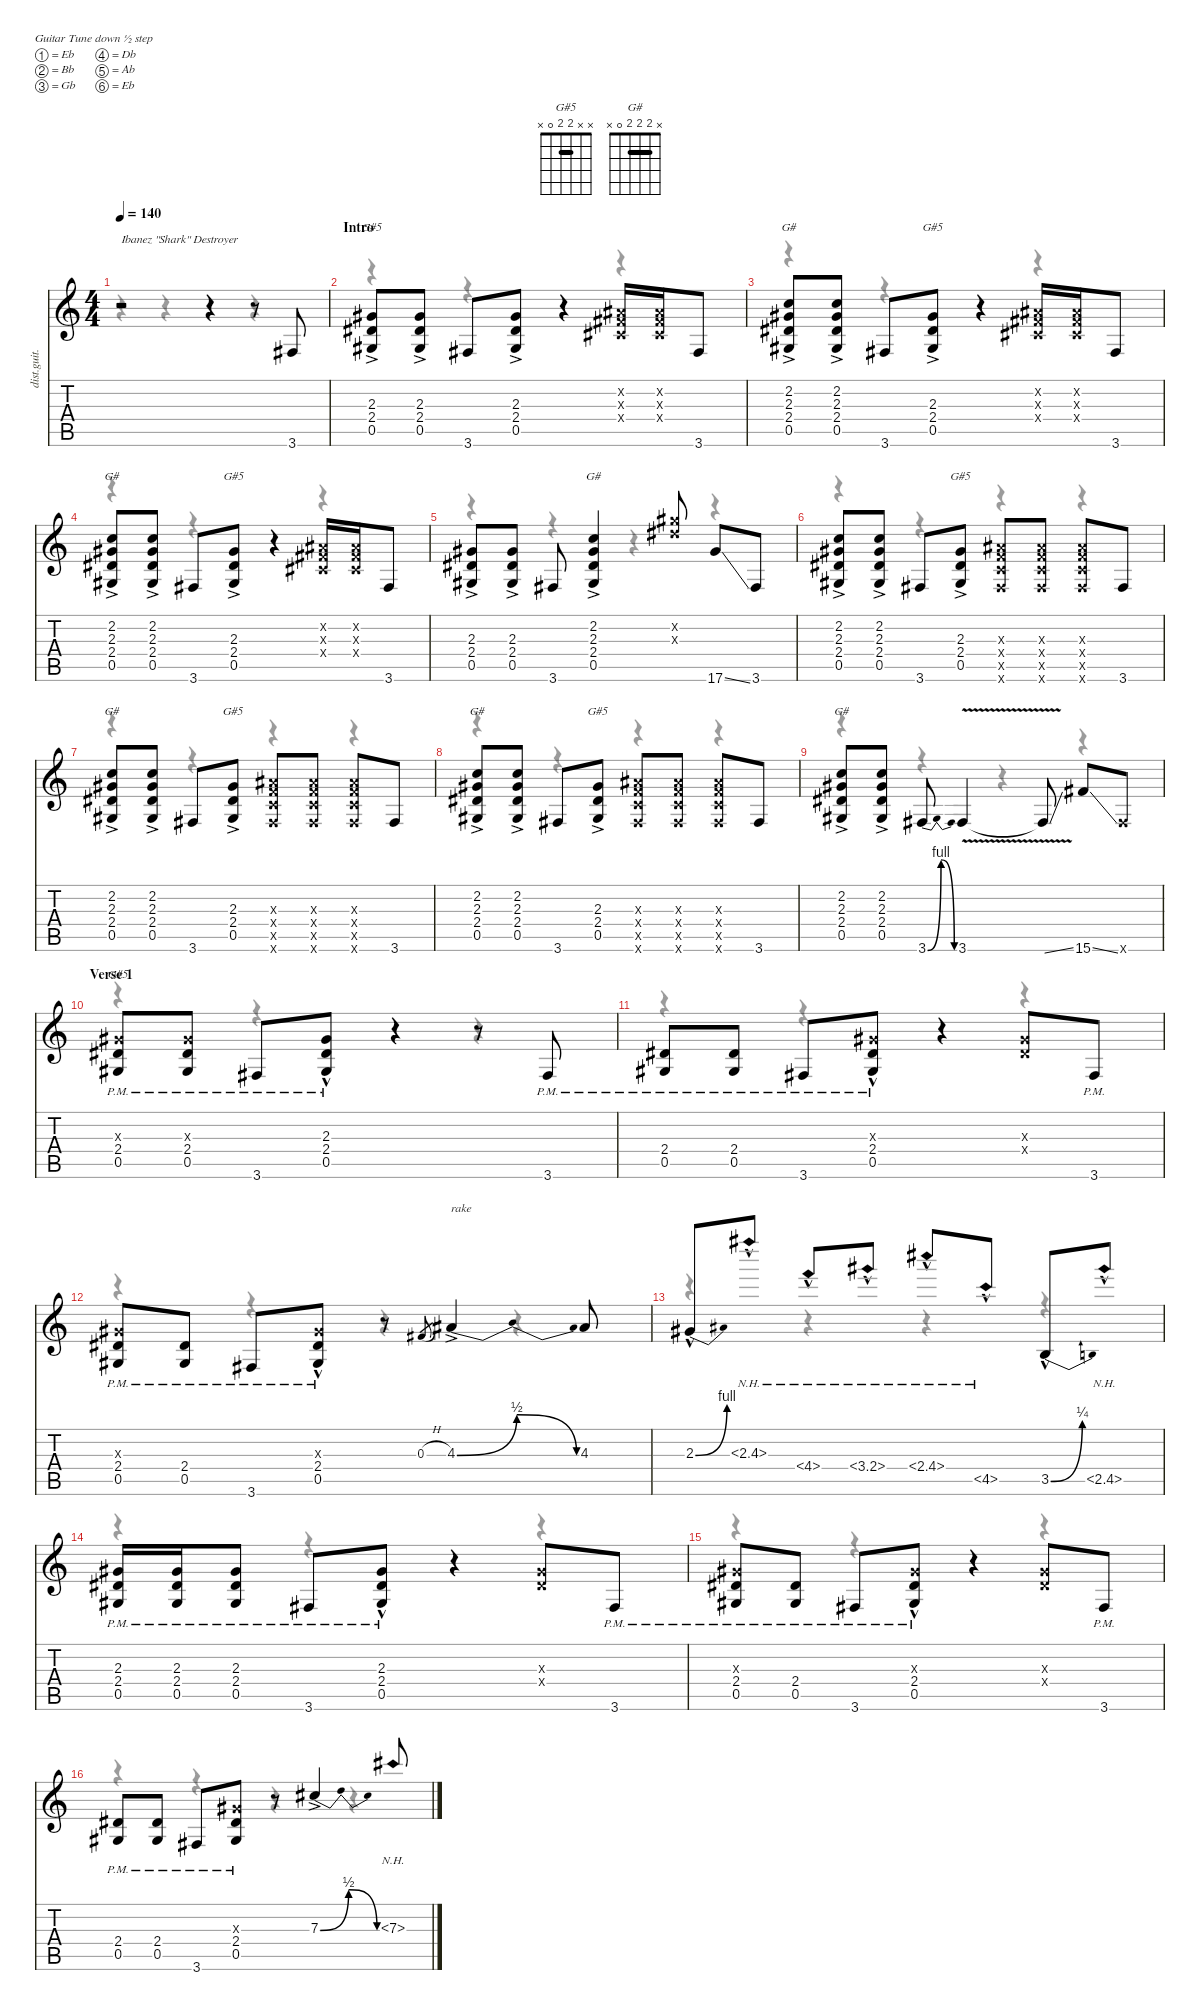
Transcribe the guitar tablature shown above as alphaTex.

\defaultSystemsLayout 4
\hideDynamics
\bracketExtendMode nobrackets
\otherSystemsTrackNameOrientation horizontal
\track ("Eddie Van Halen (Guitar)" "dist.guit.") {instrument distortionguitar}
\staff {score tabs}
\tuning (Eb4 Bb3 Gb3 Db3 Ab2 Eb2)
\chord ("G#5" x x 2 2 0 x) {barre 2}
\chord ("G#" x 2 2 2 0 x) {barre (2 2)}
\voice
\ts (4 4)
\beaming (8 2 2 2 2)
\tempo 140
\clef g2
\ks c
r.2{txt "Ibanez \"Shark\" Destroyer" dy f instrument distortionguitar beam Up} r.4{beam Up} r.8{beam Up} 3.6{acc #}.8{beam Up} |
\section ("" "Intro")
(2.3{ac acc #} 2.4{ac acc #} 0.5{ac acc #}).8{ch "G#5" dy mf beam Up} (2.3{ac acc #} 2.4{ac acc #} 0.5{ac acc #}).8{beam Up} 3.6{acc #}.8{dy f beam Up} (2.3{ac acc #} 2.4{ac acc #} 0.5{ac acc #}).8{dy mf beam Up} r.4{beam Up} (0.2{x acc #} 0.3{x acc #} 0.4{x acc #}).16{dy f beam Up} (0.2{x acc #} 0.3{x acc #} 0.4{x acc #}).16{beam Up} 3.6{acc #}.8{beam Up} |
(2.2 2.3{ac acc #} 2.4{ac acc #} 0.5{ac acc #}).8{ch "G#" beam Up} (2.2 2.3{ac acc #} 2.4{ac acc #} 0.5{ac acc #}).8{beam Up} 3.6{acc #}.8{beam Up} (2.3{ac acc #} 2.4{ac acc #} 0.5{ac acc #}).8{ch "G#5" dy mf beam Up} r.4{beam Up} (0.2{x acc #} 0.3{x acc #} 0.4{x acc #}).16{dy f beam Up} (0.2{x acc #} 0.3{x acc #} 0.4{x acc #}).16{beam Up} 3.6{acc #}.8{beam Up} |
(2.2 2.3{ac acc #} 2.4{ac acc #} 0.5{ac acc #}).8{ch "G#" beam Up} (2.2 2.3{ac acc #} 2.4{ac acc #} 0.5{ac acc #}).8{beam Up} 3.6{acc #}.8{beam Up} (2.3{ac acc #} 2.4{ac acc #} 0.5{ac acc #}).8{ch "G#5" dy mf beam Up} r.4{beam Up} (0.2{x acc #} 0.3{x acc #} 0.4{x acc #}).16{dy f beam Up} (0.2{x acc #} 0.3{x acc #} 0.4{x acc #}).16{beam Up} 3.6{acc #}.8{beam Up} |
(2.3{ac acc #} 2.4{ac acc #} 0.5{ac acc #}).8{dy mf beam Up} (2.3{ac acc #} 2.4{ac acc #} 0.5{ac acc #}).8{beam Up} 3.6{acc #}.8{dy f beam Up} (2.2 2.3{ac acc #} 2.4{ac acc #} 0.5{ac acc #}).4{ch "G#" beam Up} (10.2{x acc #} 9.3{x acc #}).8{beam Up} 17.6{ss acc #}.8{beam Up} 3.6{acc #}.8{beam Up} |
(2.2 2.3{ac acc #} 2.4{ac acc #} 0.5{ac acc #}).8{beam Up} (2.2 2.3{ac acc #} 2.4{ac acc #} 0.5{ac acc #}).8{beam Up} 3.6{acc #}.8{beam Up} (2.3{ac acc #} 2.4{ac acc #} 0.5{ac acc #}).8{ch "G#5" dy mf beam Up} (4.3{x acc #} 4.4{x} 4.5{x} 3.6{x acc #}).8{dy f beam Up} (4.3{x acc #} 4.4{x} 4.5{x} 3.6{x acc #}).8{beam Up} (4.3{x acc #} 4.4{x} 4.5{x} 3.6{x acc #}).8{beam Up} 3.6{acc #}.8{beam Up} |
(2.2 2.3{ac acc #} 2.4{ac acc #} 0.5{ac acc #}).8{ch "G#" beam Up} (2.2 2.3{ac acc #} 2.4{ac acc #} 0.5{ac acc #}).8{beam Up} 3.6{acc #}.8{beam Up} (2.3{ac acc #} 2.4{ac acc #} 0.5{ac acc #}).8{ch "G#5" dy mf beam Up} (4.3{x acc #} 4.4{x} 4.5{x} 3.6{x acc #}).8{dy f beam Up} (4.3{x acc #} 4.4{x} 4.5{x} 3.6{x acc #}).8{beam Up} (4.3{x acc #} 4.4{x} 4.5{x} 3.6{x acc #}).8{beam Up} 3.6{acc #}.8{beam Up} |
(2.2 2.3{ac acc #} 2.4{ac acc #} 0.5{ac acc #}).8{ch "G#" beam Up} (2.2 2.3{ac acc #} 2.4{ac acc #} 0.5{ac acc #}).8{beam Up} 3.6{acc #}.8{beam Up} (2.3{ac acc #} 2.4{ac acc #} 0.5{ac acc #}).8{ch "G#5" dy mf beam Up} (4.3{x acc #} 4.4{x} 4.5{x} 3.6{x acc #}).8{dy f beam Up} (4.3{x acc #} 4.4{x} 4.5{x} 3.6{x acc #}).8{beam Up} (4.3{x acc #} 4.4{x} 4.5{x} 3.6{x acc #}).8{beam Up} 3.6{acc #}.8{beam Up} |
(2.2 2.3{acc #} 2.4{ac acc #} 0.5{ac acc #}).8{ch "G#" beam Up} (2.2 2.3{ac acc #} 2.4{ac acc #} 0.5{ac acc #}).8{beam Up} 3.6{be (bendrelease 0 0 15 4 30 4 45 0) acc #}.8{beam Up} 3.6{v acc #}.4{beam Up} 3.6{v ss t acc #}.8{beam Up} 15.6{ss acc #}.8{beam Up} 3.6{x acc #}.8{beam Up} |
\section ("" "Verse 1")
(2.3{pm x acc #} 2.4{pm acc #} 0.5{pm acc #}).8{ch "G#5" beam Up} (2.3{pm x acc #} 2.4{pm acc #} 0.5{pm acc #}).8{beam Up} 3.6{pm acc #}.8{beam Up} (2.3{hac pm acc #} 2.4{hac pm acc #} 0.5{hac pm acc #}).8{dy mp beam Up} r.4{beam Up} r.8{beam Up} 3.6{pm acc #}.8{dy f beam Up} |
(2.4{pm acc #} 0.5{pm acc #}).8{beam Up} (2.4{pm acc #} 0.5{pm acc #}).8{beam Up} 3.6{pm acc #}.8{beam Up} (2.3{hac pm x acc #} 2.4{hac pm acc #} 0.5{hac pm acc #}).8{dy mp beam Up} r.4{beam Up} (2.3{x acc #} 2.4{x acc #}).8{dy f beam Up} 3.6{pm acc #}.8{beam Up} |
(2.3{pm x acc #} 2.4{pm acc #} 0.5{pm acc #}).8{beam Up} (2.4{pm acc #} 0.5{pm acc #}).8{beam Up} 3.6{pm acc #}.8{beam Up} (2.3{hac pm x acc #} 2.4{hac pm acc #} 0.5{hac pm acc #}).8{dy mp beam Up} r.8{beam Up} 0.3{h acc #}.8{gr dy mf beam Up} 4.3{be (bendrelease 0 0 15 2 30 2 45 0) ac acc #}.4{txt "rake" beam Up} 4.3{acc #}.8{dy f beam Up} |
2.3{be (bend 0 0 30 4) hac acc #}.8{dy mp beam Up} 2.3{nh hac acc #}.8{beam Up} 4.4{nh hac}.8{beam Up} 3.4{nh hac}.8{beam Up} 2.4{nh hac acc #}.8{beam Up} 4.5{nh hac}.8{beam Up} 3.5{be (bend 0 0 30 1) hac}.8{beam Up} 2.5{nh hac acc #}.8{beam Up} |
(2.3{pm acc #} 2.4{pm acc #} 0.5{pm acc #}).16{dy f beam Up} (2.3{pm acc #} 2.4{pm acc #} 0.5{pm acc #}).16{beam Up} (2.3{pm acc #} 2.4{pm acc #} 0.5{pm acc #}).8{beam Up} 3.6{pm acc #}.8{beam Up} (2.3{hac pm acc #} 2.4{hac pm acc #} 0.5{hac pm acc #}).8{dy mp beam Up} r.4{beam Up} (2.3{x acc #} 2.4{x acc #}).8{dy f beam Up} 3.6{pm acc #}.8{beam Up} |
(2.3{pm x acc #} 2.4{pm acc #} 0.5{pm acc #}).8{beam Up} (2.4{pm acc #} 0.5{pm acc #}).8{beam Up} 3.6{pm acc #}.8{beam Up} (2.3{hac pm x acc #} 2.4{hac pm acc #} 0.5{hac pm acc #}).8{dy mp beam Up} r.4{beam Up} (2.3{x acc #} 2.4{x acc #}).8{dy f beam Up} 3.6{pm acc #}.8{beam Up} |
(2.4{pm acc #} 0.5{pm acc #}).8{beam Up} (2.4{pm acc #} 0.5{pm acc #}).8{beam Up} 3.6{pm acc #}.8{beam Up} (2.3{pm x acc #} 2.4{pm acc #} 0.5{pm acc #}).8{beam Up} r.8{beam Up} 7.3{be (bendrelease 0 0 15 2 30 2 45 0) ac acc #}.4{dy mf beam Up} 7.3{nh h acc #}.8{dy f beam Up}
\voice
\clef g2
\ottava regular
\simile none
\ks c
r.4{dy mf beam Down} r.4{beam Down} r.4{beam Down} r.4{beam Down} |
r.4{beam Down} r.4{beam Down} r.4{beam Down} r.4{beam Down} |
r.4{beam Down} r.4{beam Down} r.4{beam Down} r.4{beam Down} |
r.4{beam Down} r.4{beam Down} r.4{beam Down} r.4{beam Down} |
r.4{beam Down} r.4{beam Down} r.4{beam Down} r.4{beam Down} |
r.4{beam Down} r.4{beam Down} r.4{beam Down} r.4{beam Down} |
r.4{beam Down} r.4{beam Down} r.4{beam Down} r.4{beam Down} |
r.4{beam Down} r.4{beam Down} r.4{beam Down} r.4{beam Down} |
r.4{beam Down} r.4{beam Down} r.4{beam Down} r.4{beam Down} |
r.4{beam Down} r.4{beam Down} r.4{beam Down} r.4{beam Down} |
r.4{beam Down} r.4{beam Down} r.4{beam Down} r.4{beam Down} |
r.4{beam Down} r.4{beam Down} r.4{beam Down} r.4{beam Down} |
r.4{beam Down} r.4{beam Down} r.4{beam Down} r.4{beam Down} |
r.4{beam Down} r.4{beam Down} r.4{beam Down} r.4{beam Down} |
r.4{beam Down} r.4{beam Down} r.4{beam Down} r.4{beam Down} |
r.4{beam Down} r.4{beam Down} r.4{beam Down} r.4{beam Down}
